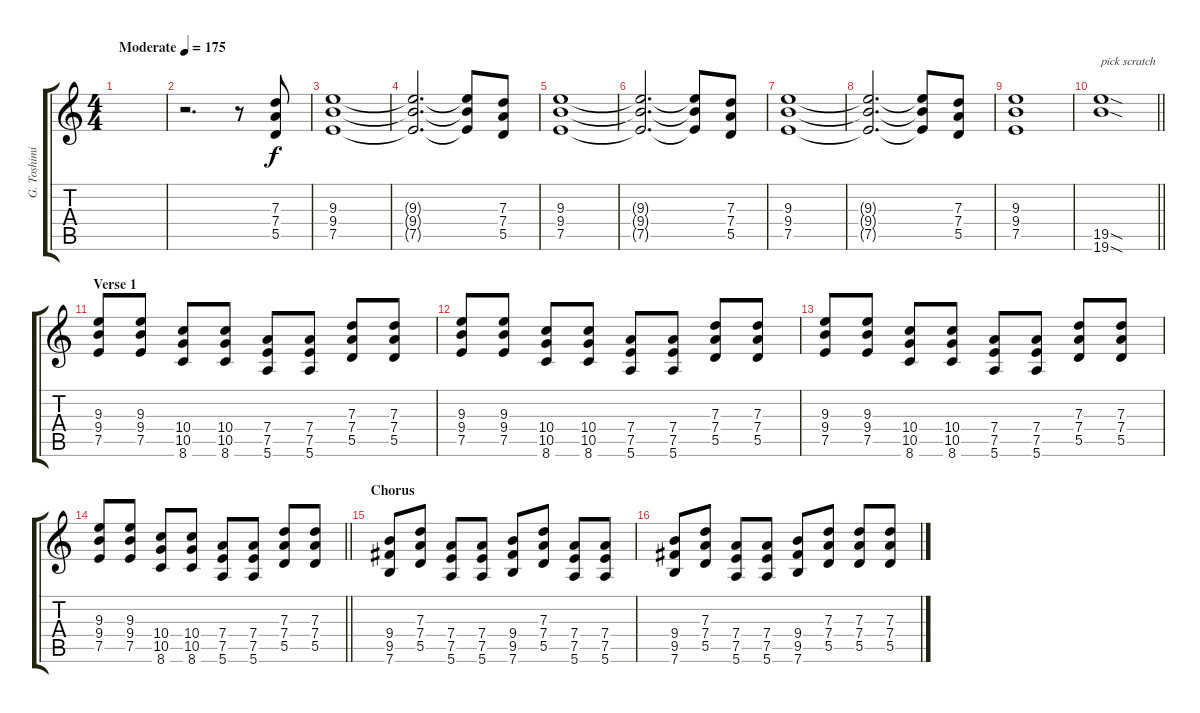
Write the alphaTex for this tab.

\track ("G. Toshimi" "G. Toshimi") {instrument distortionguitar}
\staff {score tabs}
\tuning (E4 B3 G3 D3 A2 E2) {hide}
\ts (4 4)
\tempo (175 "Moderate")
\clef g2
\ks c
|
r.2{d} r.8 (7.3 7.4 5.5).8 |
(9.3 9.4 7.5).1 |
(9.3{t} 9.4{t} 7.5{t}).2{d} (9.3{t} 9.4{t} 7.5{t}).8 (7.3 7.4 5.5).8 |
(9.3 9.4 7.5).1 |
(9.3{t} 9.4{t} 7.5{t}).2{d} (9.3{t} 9.4{t} 7.5{t}).8 (7.3 7.4 5.5).8 |
(9.3 9.4 7.5).1 |
(9.3{t} 9.4{t} 7.5{t}).2{d} (9.3{t} 9.4{t} 7.5{t}).8 (7.3 7.4 5.5).8 |
(9.3 9.4 7.5).1 |
\barLineRight lightlight
(19.5{sod} 19.6{sod}).1{txt "pick scratch"} |
\section ("" "Verse 1")
(9.3 9.4 7.5).8 (9.3 9.4 7.5).8 (10.4 10.5 8.6).8 (10.4 10.5 8.6).8 (7.4 7.5 5.6).8 (7.4 7.5 5.6).8 (7.3 7.4 5.5).8 (7.3 7.4 5.5).8 |
(9.3 9.4 7.5).8 (9.3 9.4 7.5).8 (10.4 10.5 8.6).8 (10.4 10.5 8.6).8 (7.4 7.5 5.6).8 (7.4 7.5 5.6).8 (7.3 7.4 5.5).8 (7.3 7.4 5.5).8 |
(9.3 9.4 7.5).8 (9.3 9.4 7.5).8 (10.4 10.5 8.6).8 (10.4 10.5 8.6).8 (7.4 7.5 5.6).8 (7.4 7.5 5.6).8 (7.3 7.4 5.5).8 (7.3 7.4 5.5).8 |
\barLineRight lightlight
(9.3 9.4 7.5).8 (9.3 9.4 7.5).8 (10.4 10.5 8.6).8 (10.4 10.5 8.6).8 (7.4 7.5 5.6).8 (7.4 7.5 5.6).8 (7.3 7.4 5.5).8 (7.3 7.4 5.5).8 |
\section ("" "Chorus")
(9.4 9.5 7.6).8 (7.3 7.4 5.5).8 (7.4 7.5 5.6).8 (7.4 7.5 5.6).8 (9.4 9.5 7.6).8 (7.3 7.4 5.5).8 (7.4 7.5 5.6).8 (7.4 7.5 5.6).8 |
(9.4 9.5 7.6).8 (7.3 7.4 5.5).8 (7.4 7.5 5.6).8 (7.4 7.5 5.6).8 (9.4 9.5 7.6).8 (7.3 7.4 5.5).8 (7.3 7.4 5.5).8 (7.3 7.4 5.5).8
